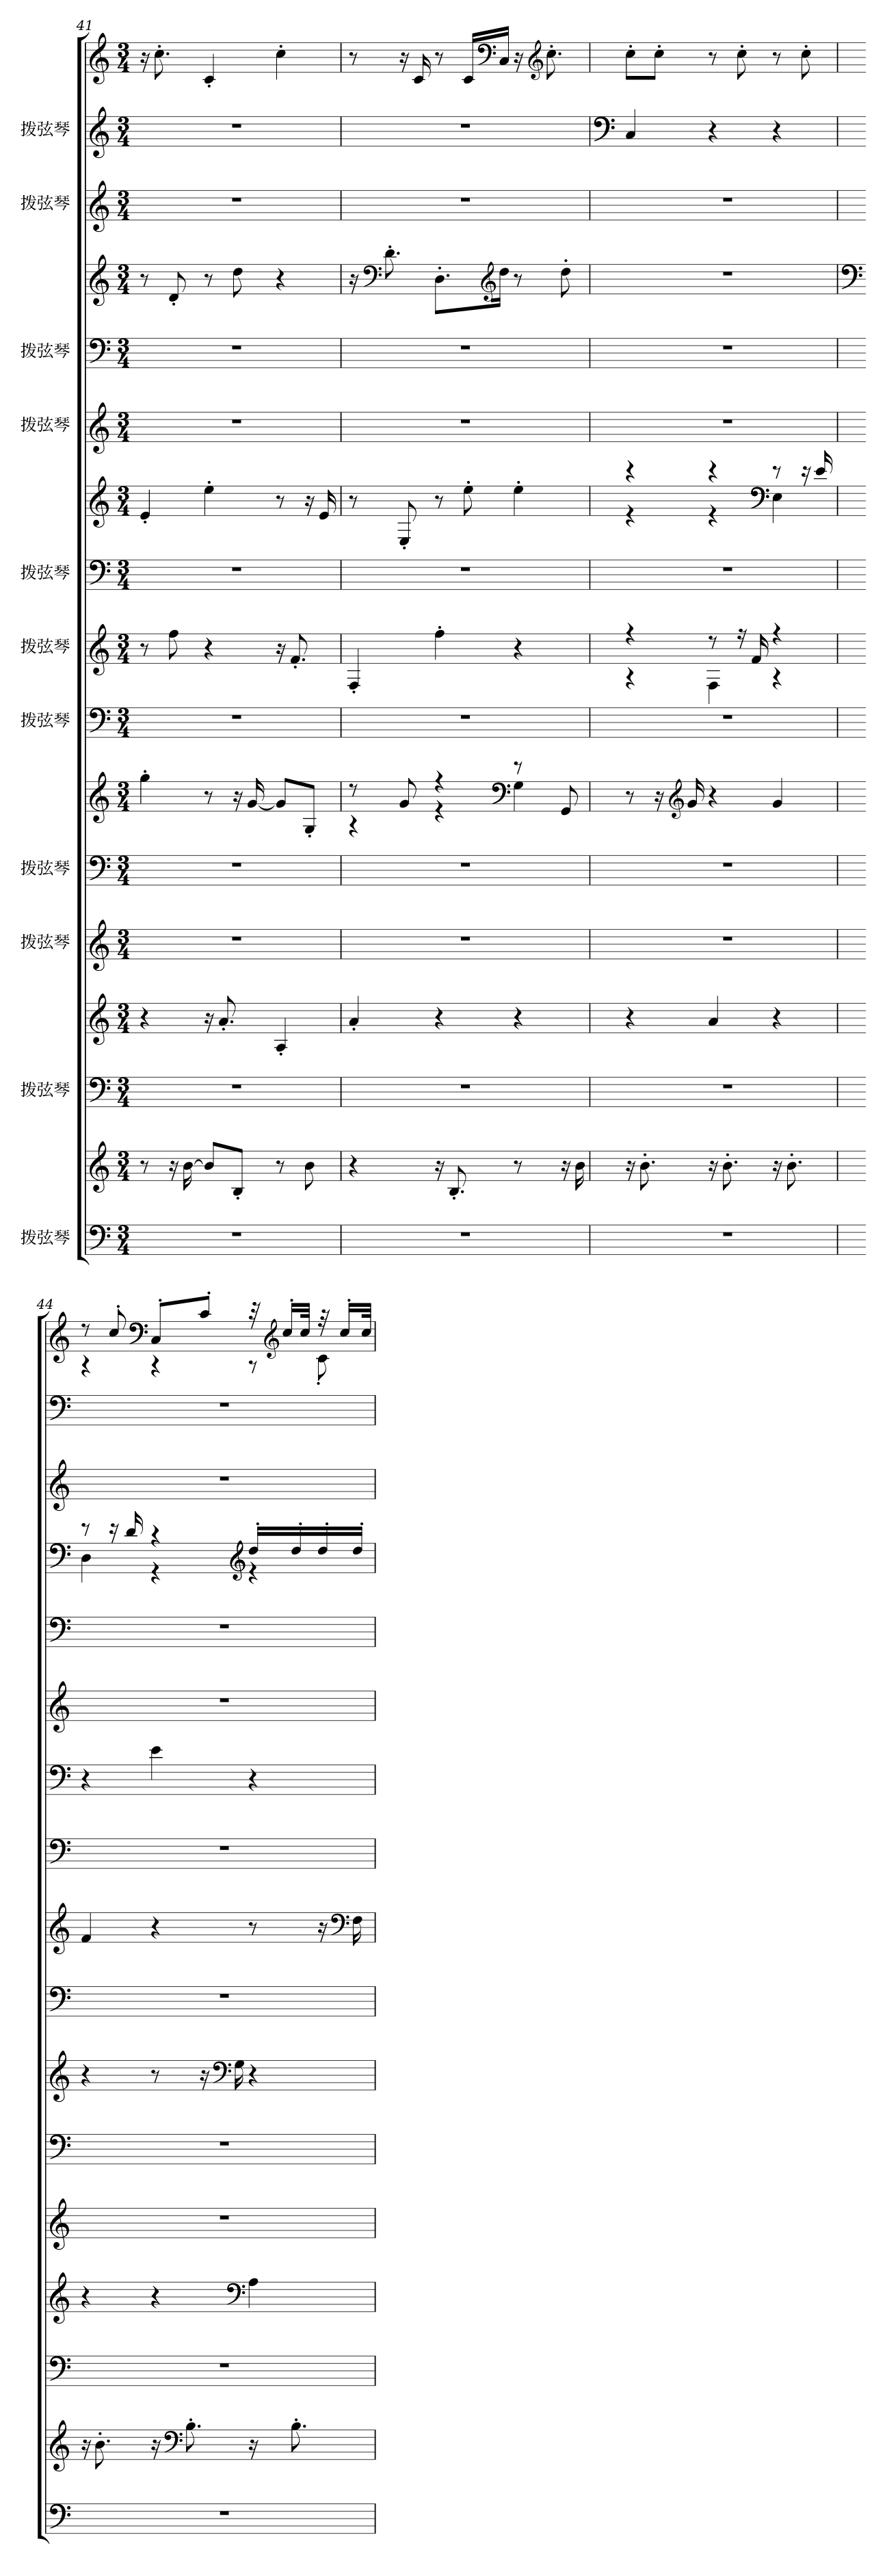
**kern	**kern	**kern	**kern	**kern	**kern	**kern	**kern	**kern	**kern	**kern	**kern	**kern	**kern	**kern	**kern	**kern
*part11	*part11	*part10	*part10	*part9	*part8	*part8	*part7	*part6	*part5	*part5	*part4	*part3	*part3	*part2	*part1	*part1
*staff17	*staff16	*staff15	*staff14	*staff13	*staff12	*staff11	*staff10	*staff9	*staff8	*staff7	*staff6	*staff5	*staff4	*staff3	*staff2	*staff1
*I"拨弦琴	*	*I"拨弦琴	*	*I"拨弦琴	*I"拨弦琴	*	*I"拨弦琴	*I"拨弦琴	*I"拨弦琴	*	*I"拨弦琴	*I"拨弦琴	*	*I"拨弦琴	*I"拨弦琴	*
*clefF4	*clefG2	*clefF4	*clefG2	*clefG2	*clefF4	*clefG2	*clefF4	*clefG2	*clefF4	*clefG2	*clefG2	*clefF4	*clefG2	*clefG2	*clefG2	*clefG2
*k[]	*k[]	*k[]	*k[]	*k[]	*k[]	*k[]	*k[]	*k[]	*k[]	*k[]	*k[]	*k[]	*k[]	*k[]	*k[]	*k[]
*M3/4	*M3/4	*M3/4	*M3/4	*M3/4	*M3/4	*M3/4	*M3/4	*M3/4	*M3/4	*M3/4	*M3/4	*M3/4	*M3/4	*M3/4	*M3/4	*M3/4
=41	=41	=41	=41	=41	=41	=41	=41	=41	=41	=41	=41	=41	=41	=41	=41	=41
2.r	8r	2.r	4r	2.r	2.r	4gg'\	2.r	8r	2.r	4e'/	2.r	2.r	8r	2.r	2.r	16r
.	.	.	.	.	.	.	.	.	.	.	.	.	.	.	.	8.cc'\
.	16r	.	.	.	.	.	.	8ff\	.	.	.	.	8d'/	.	.	.
.	[16b\	.	.	.	.	.	.	.	.	.	.	.	.	.	.	.
.	8b/L]	.	16r	.	.	8r	.	4r	.	4ee'\	.	.	8r	.	.	4c'/
.	.	.	8.a'/	.	.	.	.	.	.	.	.	.	.	.	.	.
.	8B'/J	.	.	.	.	16r	.	.	.	.	.	.	8dd\	.	.	.
.	.	.	.	.	.	[16g/	.	.	.	.	.	.	.	.	.	.
.	8r	.	4A'/	.	.	8g/L]	.	16r	.	8r	.	.	4r	.	.	4cc'\
.	.	.	.	.	.	.	.	8.f'/	.	.	.	.	.	.	.	.
.	8b\	.	.	.	.	8G'/J	.	.	.	16r	.	.	.	.	.	.
.	.	.	.	.	.	.	.	.	.	16e/	.	.	.	.	.	.
!!LO:PB:g=z
=42	=42	=42	=42	=42	=42	=42	=42	=42	=42	=42	=42	=42	=42	=42	=42	=42
*	*	*	*	*	*	*^	*	*	*	*	*	*	*	*	*	*
2.r	4r	2.r	4a'/	2.r	2.r	8r	4r	2.r	4F'/	2.r	8r	2.r	2.r	16r	2.r	2.r	8r
*	*	*	*	*	*	*	*	*	*	*	*	*	*	*clefF4	*	*	*
.	.	.	.	.	.	.	.	.	.	.	.	.	.	8.d'\	.	.	.
.	.	.	.	.	.	8g/	.	.	.	.	8E'/	.	.	.	.	.	16r
.	.	.	.	.	.	.	.	.	.	.	.	.	.	.	.	.	16c/
.	16r	.	4r	.	.	4r	4r	.	4ff'\	.	8r	.	.	8.D'\L	.	.	8r
.	8.B'/	.	.	.	.	.	.	.	.	.	.	.	.	.	.	.	.
.	.	.	.	.	.	.	.	.	.	.	8ee'\	.	.	.	.	.	16c/LL
*	*	*	*	*	*	*	*	*	*	*	*	*	*	*clefG2	*	*	*clefF4
.	.	.	.	.	.	.	.	.	.	.	.	.	.	16dd\Jk	.	.	16C/JJ
*	*	*	*	*	*	*clefF4	*	*	*	*	*	*	*	*	*	*	*
.	8r	.	4r	.	.	8r	4G\	.	4r	.	4ee'\	.	.	8r	.	.	16r
*	*	*	*	*	*	*	*	*	*	*	*	*	*	*	*	*	*clefG2
.	.	.	.	.	.	.	.	.	.	.	.	.	.	.	.	.	8.cc'\
.	16r	.	.	.	.	8GG/	.	.	.	.	.	.	.	8dd'\	.	.	.
.	16b\	.	.	.	.	.	.	.	.	.	.	.	.	.	.	.	.
*	*	*	*	*	*	*v	*v	*	*	*	*	*	*	*	*	*	*
=43	=43	=43	=43	=43	=43	=43	=43	=43	=43	=43	=43	=43	=43	=43	=43	=43
*	*	*	*	*	*	*	*	*	*	*	*	*	*	*	*clefF4	*
*	*	*	*	*	*	*	*	*^	*	*^	*	*	*	*	*	*
2.r	16r	2.r	4r	2.r	2.r	8r	2.r	4r	4r	2.r	4r	4r	2.r	2.r	2.r	2.r	4C/	8cc'\L
.	8.b'\	.	.	.	.	.	.	.	.	.	.	.	.	.	.	.	.	.
.	.	.	.	.	.	16r	.	.	.	.	.	.	.	.	.	.	.	8cc'\J
*	*	*	*	*	*	*clefG2	*	*	*	*	*	*	*	*	*	*	*	*
.	.	.	.	.	.	16g/	.	.	.	.	.	.	.	.	.	.	.	.
.	16r	.	4a/	.	.	4r	.	8r	4F\	.	4r	4r	.	.	.	.	4r	8r
.	8.b'\	.	.	.	.	.	.	.	.	.	.	.	.	.	.	.	.	.
.	.	.	.	.	.	.	.	16r	.	.	.	.	.	.	.	.	.	8cc'\
.	.	.	.	.	.	.	.	16f/	.	.	.	.	.	.	.	.	.	.
*	*	*	*	*	*	*	*	*	*	*	*clefF4	*	*	*	*	*	*	*
.	16r	.	4r	.	.	4g/	.	4r	4r	.	8r	4E\	.	.	.	.	4r	8r
.	8.b'\	.	.	.	.	.	.	.	.	.	.	.	.	.	.	.	.	.
.	.	.	.	.	.	.	.	.	.	.	16r	.	.	.	.	.	.	8cc'\
.	.	.	.	.	.	.	.	.	.	.	16e/	.	.	.	.	.	.	.
*	*	*	*	*	*	*	*	*v	*v	*	*v	*v	*	*	*	*	*	*
!!LO:PB:g=z
=44	=44	=44	=44	=44	=44	=44	=44	=44	=44	=44	=44	=44	=44	=44	=44	=44
*	*	*	*	*	*	*	*	*	*	*	*	*	*clefF4	*	*	*
*	*	*	*	*	*	*	*	*	*	*	*	*	*^	*	*	*^
2.r	16r	2.r	4r	2.r	2.r	4r	2.r	4f/	2.r	4r	2.r	2.r	8r	4D\	2.r	2.r	8r	4r
.	8.b'\	.	.	.	.	.	.	.	.	.	.	.	.	.	.	.	.	.
.	.	.	.	.	.	.	.	.	.	.	.	.	16r	.	.	.	8cc'/	.
.	.	.	.	.	.	.	.	.	.	.	.	.	16d/	.	.	.	.	.
*	*	*	*	*	*	*	*	*	*	*	*	*	*	*	*	*	*clefF4	*
.	16r	.	4r	.	.	8r	.	4r	.	4e\	.	.	4r	4r	.	.	8C'/L	4r
*	*clefF4	*	*	*	*	*	*	*	*	*	*	*	*	*	*	*	*	*
.	8.B'\	.	.	.	.	.	.	.	.	.	.	.	.	.	.	.	.	.
.	.	.	.	.	.	16r	.	.	.	.	.	.	.	.	.	.	8c'/J	.
*	*	*	*	*	*	*clefF4	*	*	*	*	*	*	*	*	*	*	*	*
.	.	.	.	.	.	16G\	.	.	.	.	.	.	.	.	.	.	.	.
*	*	*	*clefF4	*	*	*	*	*	*	*	*	*	*clefG2	*	*	*	*	*
.	16r	.	4A\	.	.	4r	.	8r	.	4r	.	.	16dd'/LL	4r	.	.	32r	8r
*	*	*	*	*	*	*	*	*	*	*	*	*	*	*	*	*	*clefG2	*
.	.	.	.	.	.	.	.	.	.	.	.	.	.	.	.	.	16cc'/LL	.
.	8.B'\	.	.	.	.	.	.	.	.	.	.	.	16dd'/	.	.	.	.	.
.	.	.	.	.	.	.	.	.	.	.	.	.	.	.	.	.	32cc/JJk	.
.	.	.	.	.	.	.	.	16r	.	.	.	.	16dd'/	.	.	.	32r	8c'\
.	.	.	.	.	.	.	.	.	.	.	.	.	.	.	.	.	16cc'/LL	.
*	*	*	*	*	*	*	*	*clefF4	*	*	*	*	*	*	*	*	*	*
.	.	.	.	.	.	.	.	16F\	.	.	.	.	16dd'/JJ	.	.	.	.	.
.	.	.	.	.	.	.	.	.	.	.	.	.	.	.	.	.	32cc/JJk	.
*	*	*	*	*	*	*	*	*	*	*	*	*	*v	*v	*	*	*v	*v
=	=	=	=	=	=	=	=	=	=	=	=	=	=	=	=	=
*-	*-	*-	*-	*-	*-	*-	*-	*-	*-	*-	*-	*-	*-	*-	*-	*-
